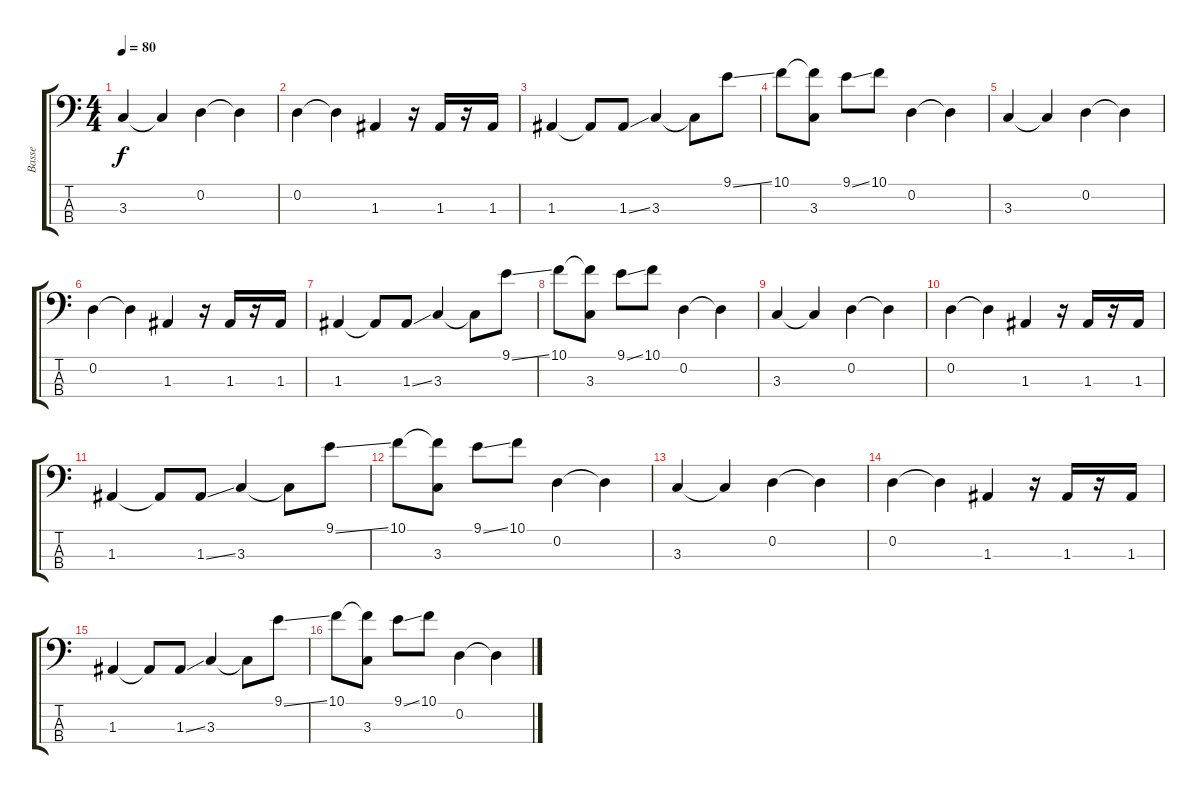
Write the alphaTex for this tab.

\track ("Basse" "Basse") {instrument electricbassfinger}
\staff {score tabs}
\tuning (G2 D2 A1 E1) {hide}
\ts (4 4)
\tempo 80
\clef f4
\ks c
3.3.4{dy f volume 16} 3.3{t}.4 0.2.4 0.2{t}.4 |
0.2.4 0.2{t}.4 1.3.4 r.16 1.3.16 r.16 1.3.16 |
1.3.4 1.3{t}.8 1.3{ss}.8 3.3.4 3.3{t}.8 9.1{ss}.8 |
10.1.8 (10.1{t} 3.3).8 9.1{ss}.8 10.1.8 0.2.4 0.2{t}.4 |
3.3.4 3.3{t}.4 0.2.4 0.2{t}.4 |
0.2.4 0.2{t}.4 1.3.4 r.16 1.3.16 r.16 1.3.16 |
1.3.4 1.3{t}.8 1.3{ss}.8 3.3.4 3.3{t}.8 9.1{ss}.8 |
10.1.8 (10.1{t} 3.3).8 9.1{ss}.8 10.1.8 0.2.4 0.2{t}.4 |
3.3.4 3.3{t}.4 0.2.4 0.2{t}.4 |
0.2.4 0.2{t}.4 1.3.4 r.16 1.3.16 r.16 1.3.16 |
1.3.4 1.3{t}.8 1.3{ss}.8 3.3.4 3.3{t}.8 9.1{ss}.8 |
10.1.8 (10.1{t} 3.3).8 9.1{ss}.8 10.1.8 0.2.4 0.2{t}.4 |
3.3.4 3.3{t}.4 0.2.4 0.2{t}.4 |
0.2.4 0.2{t}.4 1.3.4 r.16 1.3.16 r.16 1.3.16 |
1.3.4 1.3{t}.8 1.3{ss}.8 3.3.4 3.3{t}.8 9.1{ss}.8 |
10.1.8 (10.1{t} 3.3).8 9.1{ss}.8 10.1.8 0.2.4 0.2{t}.4
